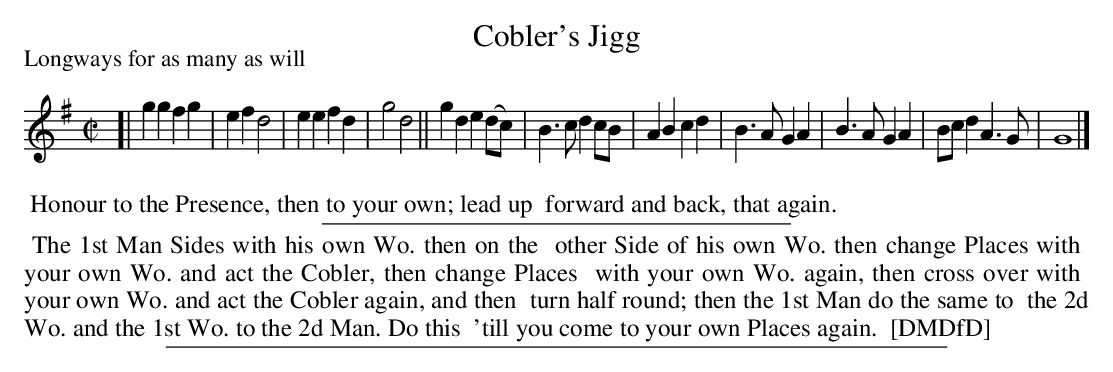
X:1
T: Cobler's Jigg
P: Longways for as many as will
M: C|
L: 1/8
K: G
[|\
g2g2 f2g2 | e2f2 d4 | e2e2 f2d2 | g4 d4 || g2d2 e2(dc) |\
B3c d2cB | A2B2 c2d2 | B3A G2A2 | B3A G2A2 | Bcd2 A3G | G8 |]
